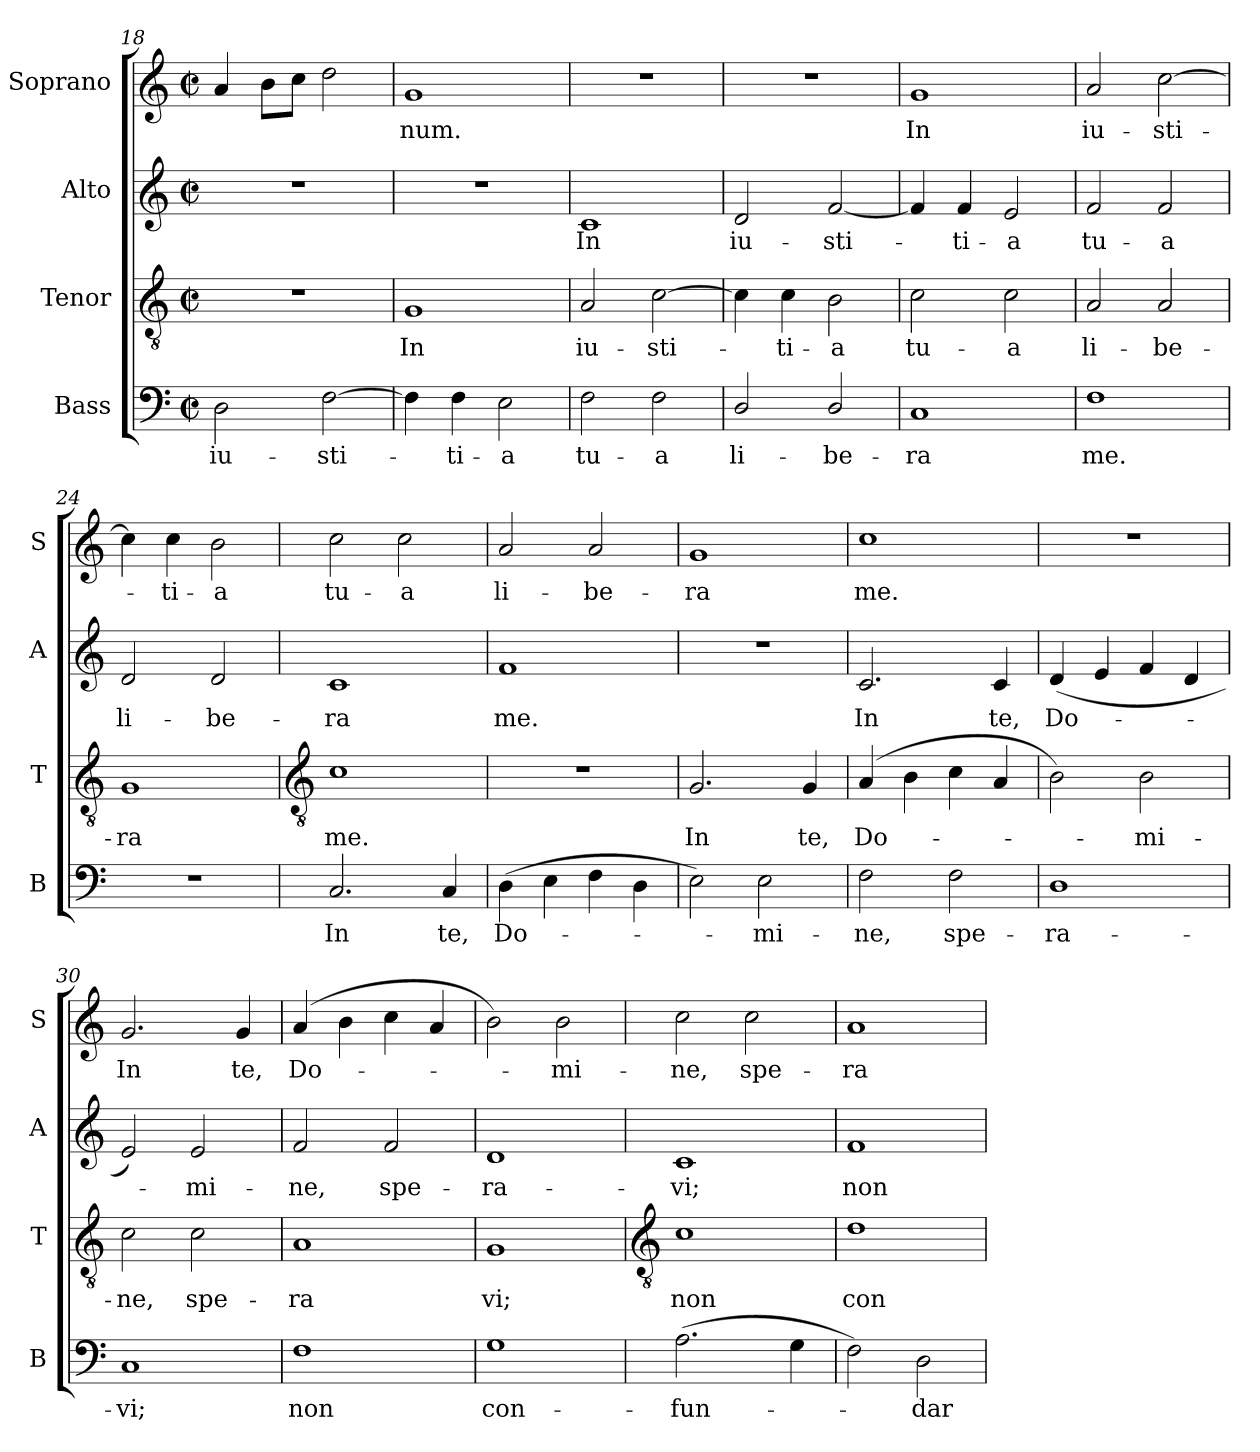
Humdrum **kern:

**kern	**text	**kern	**text	**kern	**text	**kern	**text
*part4	*part4	*part3	*part3	*part2	*part2	*part1	*part1
*staff4	*staff4	*staff3	*staff3	*staff2	*staff2	*staff1	*staff1
*I"Bass	*	*I"Tenor	*	*I"Alto	*	*I"Soprano	*
*I'B	*	*I'T	*	*I'A	*	*I'S	*
*clefF4	*	*clefGv2	*	*clefG2	*	*clefG2	*
*k[]	*	*k[]	*	*k[]	*	*k[]	*
*C:	*	*C:	*	*C:	*	*C:	*
*M2/2	*	*M2/2	*	*M2/2	*	*M2/2	*
*met(c|)	*	*met(c|)	*	*met(c|)	*	*met(c|)	*
=18	=18	=18	=18	=18	=18	=18	=18
!	!LO:LY:b	!	!	!	!	!	!
2D	iu-	1r	.	1r	.	4a	.
.	.	.	.	.	.	8bL	.
.	.	.	.	.	.	8ccJ	.
!	!LO:LY:b	!	!	!	!	!	!
[2F	-sti-	.	.	.	.	2dd	.
=19	=19	=19	=19	=19	=19	=19	=19
!	!	!	!LO:LY:b	!	!	!	!LO:LY:b
4F]	.	1G	In	1r	.	1g	num.
!	!LO:LY:b	!	!	!	!	!	!
4F	ti-	.	.	.	.	.	.
!	!LO:LY:b	!	!	!	!	!	!
2E	-a	.	.	.	.	.	.
=20	=20	=20	=20	=20	=20	=20	=20
!	!LO:LY:b	!	!LO:LY:b	!	!LO:LY:b	!	!
2F	tu-	2A	iu-	1c	In	1r	.
!	!LO:LY:b	!	!LO:LY:b	!	!	!	!
2F	-a	[2c	-sti-	.	.	.	.
=21	=21	=21	=21	=21	=21	=21	=21
!	!LO:LY:b	!	!	!	!LO:LY:b	!	!
2D/	li-	4c]	.	2d	iu-	1r	.
!	!	!	!LO:LY:b	!	!	!	!
.	.	4c	ti-	.	.	.	.
!	!LO:LY:b	!	!LO:LY:b	!	!LO:LY:b	!	!
2D/	-be-	2B	-a	[2f	-sti-	.	.
=22	=22	=22	=22	=22	=22	=22	=22
!	!LO:LY:b	!	!LO:LY:b	!	!	!	!LO:LY:b
1C	-ra	2c	tu-	4f]	.	1g	In
!	!	!	!	!	!LO:LY:b	!	!
.	.	.	.	4f	ti-	.	.
!	!	!	!LO:LY:b	!	!LO:LY:b	!	!
.	.	2c	-a	2e	-a	.	.
=23	=23	=23	=23	=23	=23	=23	=23
!	!LO:LY:b	!	!LO:LY:b	!	!LO:LY:b	!	!LO:LY:b
1F	me.	2A	li-	2f	tu-	2a	iu-
!	!	!	!LO:LY:b	!	!LO:LY:b	!	!LO:LY:b
.	.	2A	-be-	2f	-a	[2cc	-sti-
=24	=24	=24	=24	=24	=24	=24	=24
!	!	!	!LO:LY:b	!	!LO:LY:b	!	!
1r	.	1G	-ra	2d	li-	4cc]	.
!	!	!	!	!	!	!	!LO:LY:b
.	.	.	.	.	.	4cc	ti-
!	!	!	!	!	!LO:LY:b	!	!LO:LY:b
.	.	.	.	2d	-be-	2b	-a
!!LO:LB:g=z
=25	=25	=25	=25	=25	=25	=25	=25
*	*	*clefGv2	*	*	*	*	*
!	!LO:LY:b	!	!LO:LY:b	!	!LO:LY:b	!	!LO:LY:b
2.C	In	1c	me.	1c	-ra	2cc	tu-
!	!	!	!	!	!	!	!LO:LY:b
.	.	.	.	.	.	2cc	-a
!	!LO:LY:b	!	!	!	!	!	!
4C	te,	.	.	.	.	.	.
=26	=26	=26	=26	=26	=26	=26	=26
!	!LO:LY:b	!	!	!	!LO:LY:b	!	!LO:LY:b
(>4D	Do-	1r	.	1f	me.	2a	li-
4E	.	.	.	.	.	.	.
!	!	!	!	!	!	!	!LO:LY:b
4F	.	.	.	.	.	2a	-be-
4D	.	.	.	.	.	.	.
=27	=27	=27	=27	=27	=27	=27	=27
!	!	!	!LO:LY:b	!	!	!	!LO:LY:b
2E)	.	2.G	In	1r	.	1g	-ra
!	!LO:LY:b	!	!	!	!	!	!
2E	mi-	.	.	.	.	.	.
!	!	!	!LO:LY:b	!	!	!	!
.	.	4G	te,	.	.	.	.
=28	=28	=28	=28	=28	=28	=28	=28
!	!LO:LY:b	!	!LO:LY:b	!	!LO:LY:b	!	!LO:LY:b
2F	-ne,	(>4A	Do-	2.c	In	1cc	me.
.	.	4B	.	.	.	.	.
!	!LO:LY:b	!	!	!	!	!	!
2F	spe-	4c	.	.	.	.	.
!	!	!	!	!	!LO:LY:b	!	!
.	.	4A	.	4c	te,	.	.
=29	=29	=29	=29	=29	=29	=29	=29
!	!LO:LY:b	!	!	!	!LO:LY:b	!	!
1D	-ra-	2B)	.	(<4d	Do-	1r	.
.	.	.	.	4e	.	.	.
!	!	!	!LO:LY:b	!	!	!	!
.	.	2B	-mi-	4f	.	.	.
.	.	.	.	4d	.	.	.
=30	=30	=30	=30	=30	=30	=30	=30
!	!LO:LY:b	!	!LO:LY:b	!	!	!	!LO:LY:b
1C	-vi;	2c	-ne,	2e)	.	2.g	In
!	!	!	!LO:LY:b	!	!LO:LY:b	!	!
.	.	2c	spe-	2e	mi-	.	.
!	!	!	!	!	!	!	!LO:LY:b
.	.	.	.	.	.	4g	te,
=31	=31	=31	=31	=31	=31	=31	=31
!	!LO:LY:b	!	!LO:LY:b	!	!LO:LY:b	!	!LO:LY:b
1F	non	1A	-ra	2f	-ne,	(>4a	Do-
.	.	.	.	.	.	4b	.
!	!	!	!	!	!LO:LY:b	!	!
.	.	.	.	2f	spe-	4cc	.
.	.	.	.	.	.	4a	.
=32	=32	=32	=32	=32	=32	=32	=32
!	!LO:LY:b	!	!LO:LY:b	!	!LO:LY:b	!	!
1G	con-	1G	vi;	1d	-ra-	2b)	.
!	!	!	!	!	!	!	!LO:LY:b
.	.	.	.	.	.	2b	mi-
!!LO:LB:g=z
=33	=33	=33	=33	=33	=33	=33	=33
*	*	*clefGv2	*	*	*	*	*
!	!LO:LY:b	!	!LO:LY:b	!	!LO:LY:b	!	!LO:LY:b
(>2.A	-fun-	1c	non	1c	-vi;	2cc	-ne,
!	!	!	!	!	!	!	!LO:LY:b
.	.	.	.	.	.	2cc	spe-
4G	.	.	.	.	.	.	.
=34	=34	=34	=34	=34	=34	=34	=34
!	!	!	!LO:LY:b	!	!LO:LY:b	!	!LO:LY:b
2F)	.	1d	con-	1f	non	1a	-ra-
!	!LO:LY:b	!	!	!	!	!	!
2D	dar	.	.	.	.	.	.
=	=	=	=	=	=	=	=
*-	*-	*-	*-	*-	*-	*-	*-
